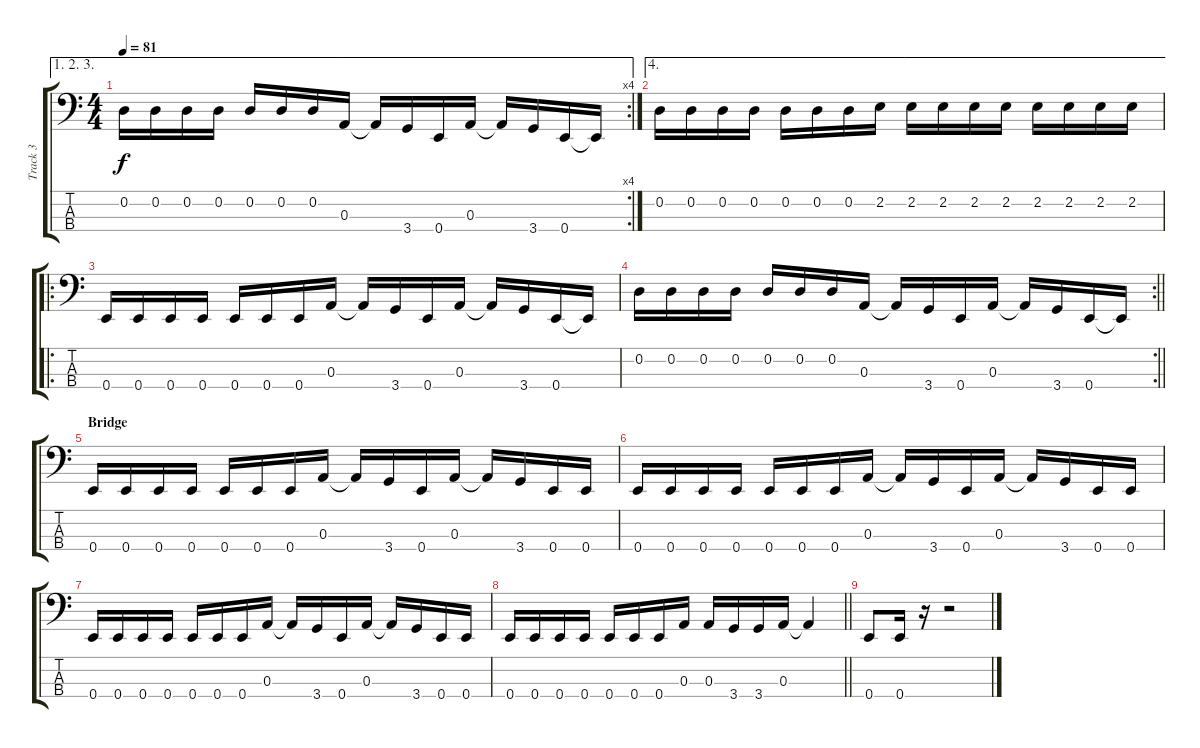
\track ("Track 3" "Track 3") {instrument electricbassfinger}
\staff {score tabs}
\tuning (G2 D2 A1 E1) {hide}
\ae (1 2 3)
\rc 4
\ts (4 4)
\tempo 81
\clef f4
\ks c
0.2.16{dy f} 0.2.16 0.2.16 0.2.16 0.2.16 0.2.16 0.2.16 0.3.16 0.3{t}.16 3.4.16 0.4.16 0.3.16 0.3{t}.16 3.4.16 0.4.16 0.4{t}.16 |
\ae 4
0.2.16 0.2.16 0.2.16 0.2.16 0.2.16 0.2.16 0.2.16 2.2.16 2.2.16 2.2.16 2.2.16 2.2.16 2.2.16 2.2.16 2.2.16 2.2.16 |
\ro
0.4.16 0.4.16 0.4.16 0.4.16 0.4.16 0.4.16 0.4.16 0.3.16 0.3{t}.16 3.4.16 0.4.16 0.3.16 0.3{t}.16 3.4.16 0.4.16 0.4{t}.16 |
\rc 2
\barLineRight lightlight
0.2.16 0.2.16 0.2.16 0.2.16 0.2.16 0.2.16 0.2.16 0.3.16 0.3{t}.16 3.4.16 0.4.16 0.3.16 0.3{t}.16 3.4.16 0.4.16 0.4{t}.16 |
\section ("" "Bridge")
0.4.16 0.4.16 0.4.16 0.4.16 0.4.16 0.4.16 0.4.16 0.3.16 0.3{t}.16 3.4.16 0.4.16 0.3.16 0.3{t}.16 3.4.16 0.4.16 0.4.16 |
0.4.16 0.4.16 0.4.16 0.4.16 0.4.16 0.4.16 0.4.16 0.3.16 0.3{t}.16 3.4.16 0.4.16 0.3.16 0.3{t}.16 3.4.16 0.4.16 0.4.16 |
0.4.16 0.4.16 0.4.16 0.4.16 0.4.16 0.4.16 0.4.16 0.3.16 0.3{t}.16 3.4.16 0.4.16 0.3.16 0.3{t}.16 3.4.16 0.4.16 0.4.16 |
\barLineRight lightlight
0.4.16 0.4.16 0.4.16 0.4.16 0.4.16 0.4.16 0.4.16 0.3.16 0.3.16 3.4.16 3.4.16 0.3.16 0.3{t}.4 |
0.4.8 0.4.16 r.16 r.2
